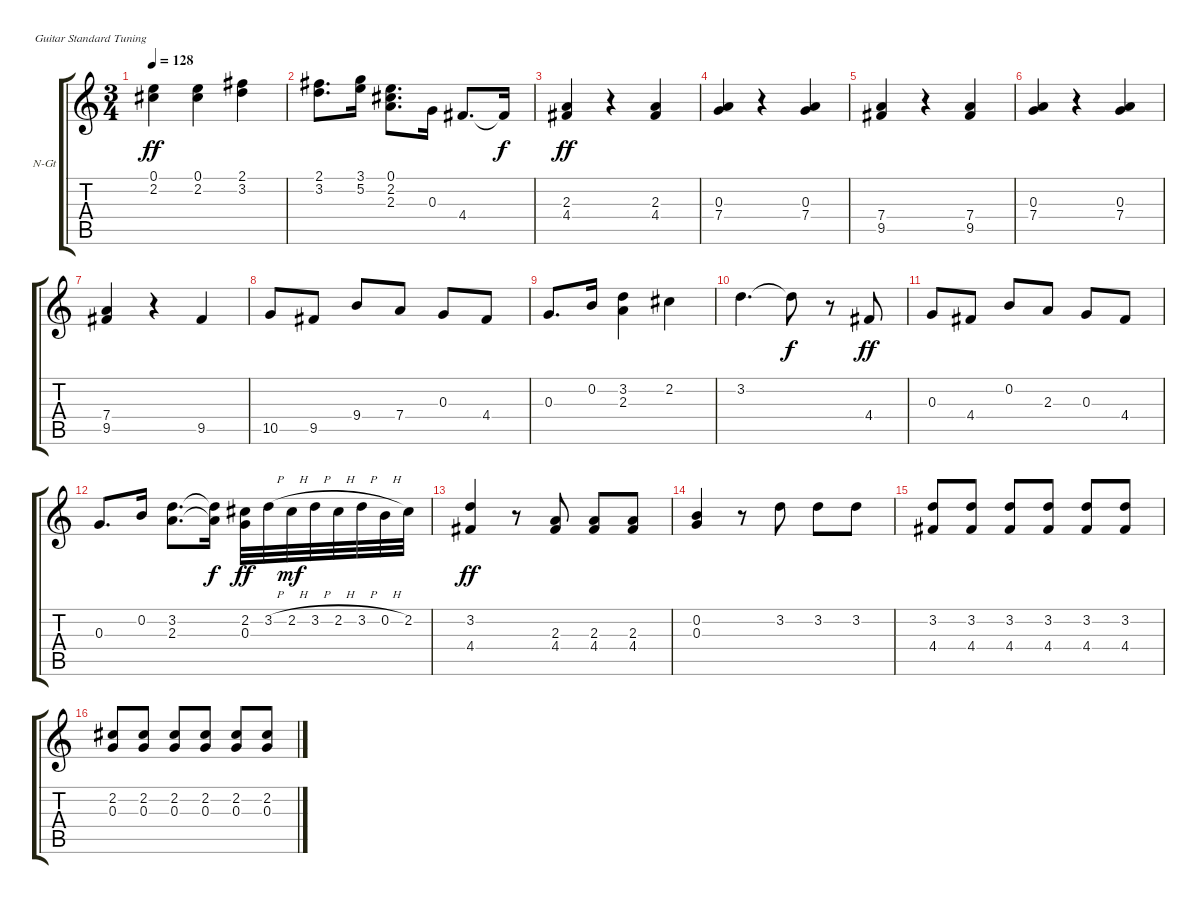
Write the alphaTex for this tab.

\bracketExtendMode groupsimilarinstruments
\firstSystemTrackNameOrientation horizontal
\otherSystemsTrackNameOrientation horizontal
\track ("Guitar 2" "N-Gt") {instrument acousticguitarnylon}
\staff {score tabs}
\tuning (E4 B3 G3 D3 A2 E2)
\ts (3 4)
\tempo 128
\clef g2
\ks c
(0.1 2.2).4{dy ff} (0.1 2.2).4 (2.1 3.2).4 |
(2.1 3.2).8{d} (3.1 5.2).16 (0.1 2.2 2.3).8{d} 0.3.16 4.4.8{d} 4.4{t}.16{dy f} |
(2.3 4.4).4{dy ff} r.4 (2.3 4.4).4 |
(0.3 7.4).4 r.4 (0.3 7.4).4 |
(7.4 9.5).4 r.4 (7.4 9.5).4 |
(0.3 7.4).4 r.4 (0.3 7.4).4 |
(7.4 9.5).4 r.4 9.5.4 |
10.5.8 9.5.8 9.4.8 7.4.8 0.3.8 4.4.8 |
0.3.8{d} 0.2.16 (3.2 2.3).4 2.2.4 |
3.2.4{d} 3.2{t}.8{dy f} r.8 4.4.8{dy ff} |
0.3.8 4.4.8 0.2.8 2.3.8 0.3.8 4.4.8 |
0.3.8{d} 0.2.16 (3.2 2.3).8{d} (3.2{t} 2.3{t}).16{dy f} (2.2 0.3).32{dy ff} 3.2{h}.32 2.2{h}.32{dy mf} 3.2{h}.32 2.2{h}.32 3.2{h}.32 0.2{h}.32 2.2.32 |
(3.2 4.4).4{dy ff} r.8 (2.3 4.4).8 (2.3 4.4).8 (2.3 4.4).8 |
(0.2 0.3).4 r.8 3.2.8 3.2.8 3.2.8 |
(3.2 4.4).8 (3.2 4.4).8 (3.2 4.4).8 (3.2 4.4).8 (3.2 4.4).8 (3.2 4.4).8 |
(2.2 0.3).8 (2.2 0.3).8 (2.2 0.3).8 (2.2 0.3).8 (2.2 0.3).8 (2.2 0.3).8
